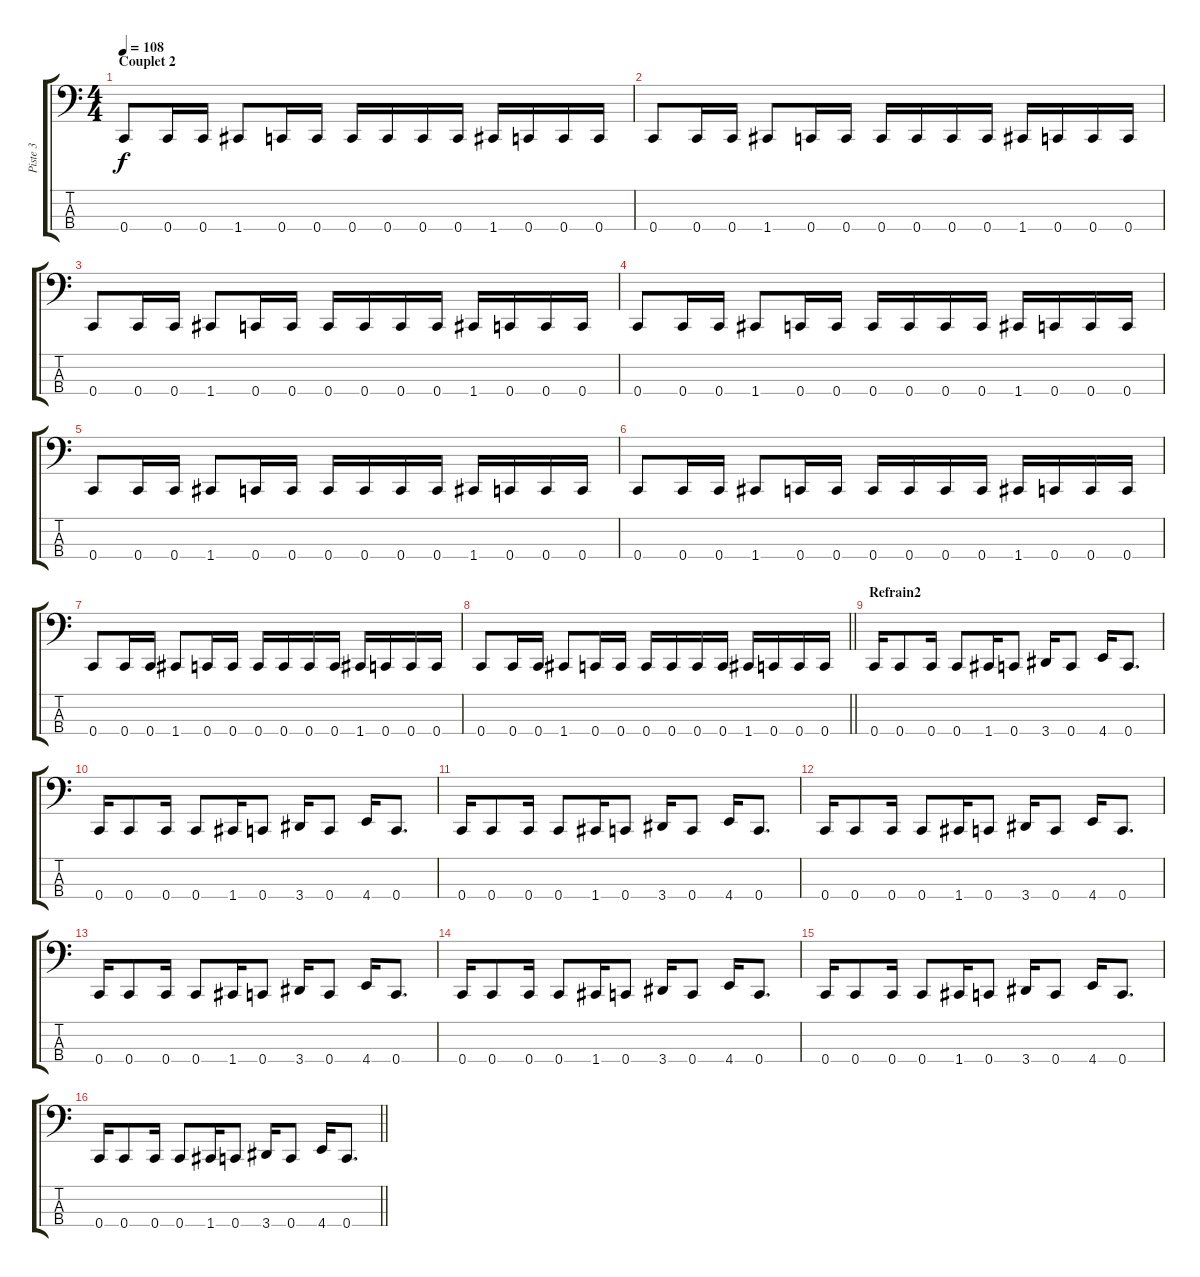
\track ("Piste 3" "Piste 3") {instrument electricbassfinger}
\staff {score tabs}
\tuning (F2 C2 G1 C1) {hide}
\ts (4 4)
\section ("" "Couplet 2")
\tempo 108
\clef f4
\ks c
0.4.8{dy f} 0.4.16 0.4.16 1.4.8 0.4.16 0.4.16 0.4.16 0.4.16 0.4.16 0.4.16 1.4.16 0.4.16 0.4.16 0.4.16 |
0.4.8 0.4.16 0.4.16 1.4.8 0.4.16 0.4.16 0.4.16 0.4.16 0.4.16 0.4.16 1.4.16 0.4.16 0.4.16 0.4.16 |
0.4.8 0.4.16 0.4.16 1.4.8 0.4.16 0.4.16 0.4.16 0.4.16 0.4.16 0.4.16 1.4.16 0.4.16 0.4.16 0.4.16 |
0.4.8 0.4.16 0.4.16 1.4.8 0.4.16 0.4.16 0.4.16 0.4.16 0.4.16 0.4.16 1.4.16 0.4.16 0.4.16 0.4.16 |
0.4.8 0.4.16 0.4.16 1.4.8 0.4.16 0.4.16 0.4.16 0.4.16 0.4.16 0.4.16 1.4.16 0.4.16 0.4.16 0.4.16 |
0.4.8 0.4.16 0.4.16 1.4.8 0.4.16 0.4.16 0.4.16 0.4.16 0.4.16 0.4.16 1.4.16 0.4.16 0.4.16 0.4.16 |
0.4.8 0.4.16 0.4.16 1.4.8 0.4.16 0.4.16 0.4.16 0.4.16 0.4.16 0.4.16 1.4.16 0.4.16 0.4.16 0.4.16 |
\barLineRight lightlight
0.4.8 0.4.16 0.4.16 1.4.8 0.4.16 0.4.16 0.4.16 0.4.16 0.4.16 0.4.16 1.4.16 0.4.16 0.4.16 0.4.16 |
\section ("" "Refrain2")
0.4.16 0.4.8 0.4.16 0.4.8 1.4.16 0.4.8 3.4.16 0.4.8 4.4.16 0.4.8{d} |
0.4.16 0.4.8 0.4.16 0.4.8 1.4.16 0.4.8 3.4.16 0.4.8 4.4.16 0.4.8{d} |
0.4.16 0.4.8 0.4.16 0.4.8 1.4.16 0.4.8 3.4.16 0.4.8 4.4.16 0.4.8{d} |
0.4.16 0.4.8 0.4.16 0.4.8 1.4.16 0.4.8 3.4.16 0.4.8 4.4.16 0.4.8{d} |
0.4.16 0.4.8 0.4.16 0.4.8 1.4.16 0.4.8 3.4.16 0.4.8 4.4.16 0.4.8{d} |
0.4.16 0.4.8 0.4.16 0.4.8 1.4.16 0.4.8 3.4.16 0.4.8 4.4.16 0.4.8{d} |
0.4.16 0.4.8 0.4.16 0.4.8 1.4.16 0.4.8 3.4.16 0.4.8 4.4.16 0.4.8{d} |
\barLineRight lightlight
0.4.16 0.4.8 0.4.16 0.4.8 1.4.16 0.4.8 3.4.16 0.4.8 4.4.16 0.4.8{d}
